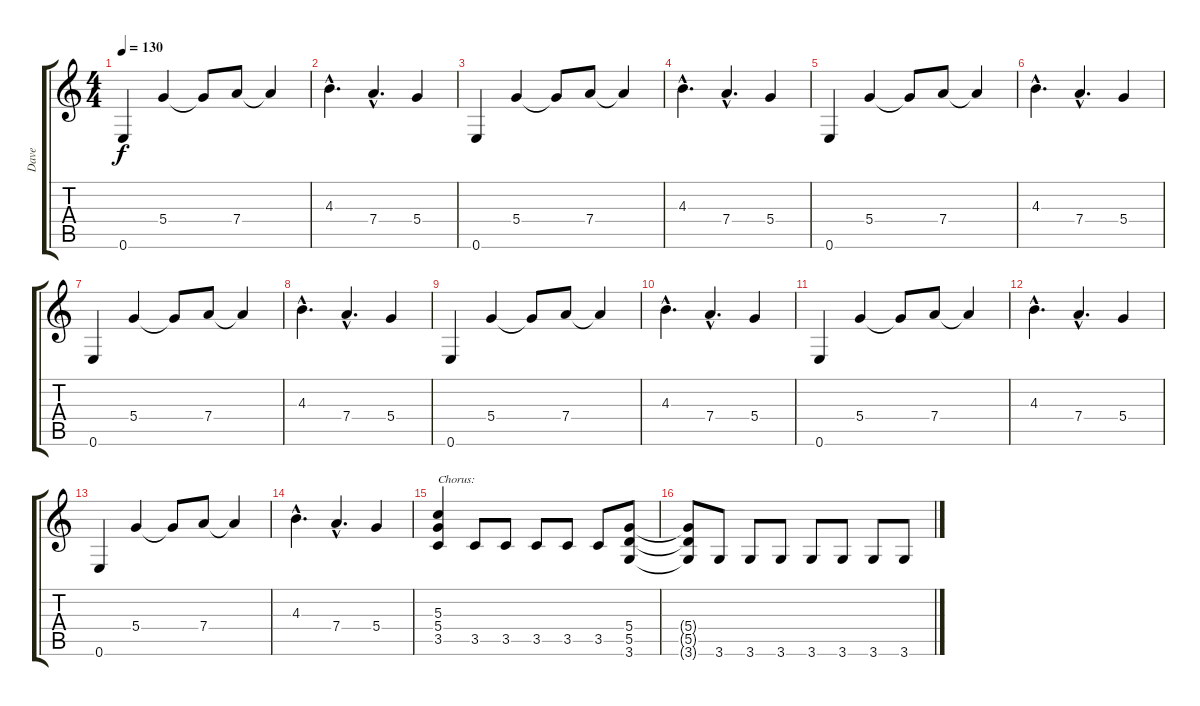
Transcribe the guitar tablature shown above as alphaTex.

\track ("Dave" "Dave") {instrument distortionguitar}
\staff {score tabs}
\tuning (E4 B3 G3 D3 A2 E2) {hide}
\ts (4 4)
\tempo 130
\clef g2
\ks c
0.6.4{dy f} 5.4.4 5.4{t}.8 7.4.8 7.4{t}.4 |
4.3{hac}.4{d} 7.4{hac}.4{d} 5.4.4 |
0.6.4 5.4.4 5.4{t}.8 7.4.8 7.4{t}.4 |
4.3{hac}.4{d} 7.4{hac}.4{d} 5.4.4 |
0.6.4 5.4.4 5.4{t}.8 7.4.8 7.4{t}.4 |
4.3{hac}.4{d} 7.4{hac}.4{d} 5.4.4 |
0.6.4 5.4.4 5.4{t}.8 7.4.8 7.4{t}.4 |
4.3{hac}.4{d} 7.4{hac}.4{d} 5.4.4 |
0.6.4 5.4.4 5.4{t}.8 7.4.8 7.4{t}.4 |
4.3{hac}.4{d} 7.4{hac}.4{d} 5.4.4 |
0.6.4 5.4.4 5.4{t}.8 7.4.8 7.4{t}.4 |
4.3{hac}.4{d} 7.4{hac}.4{d} 5.4.4 |
0.6.4 5.4.4 5.4{t}.8 7.4.8 7.4{t}.4 |
4.3{hac}.4{d} 7.4{hac}.4{d} 5.4.4 |
(5.3 5.4 3.5).4{txt "Chorus:"} 3.5.8 3.5.8 3.5.8 3.5.8 3.5.8 (5.4 5.5 3.6).8 |
(5.4{t} 5.5{t} 3.6{t}).8 3.6.8 3.6.8 3.6.8 3.6.8 3.6.8 3.6.8 3.6.8
